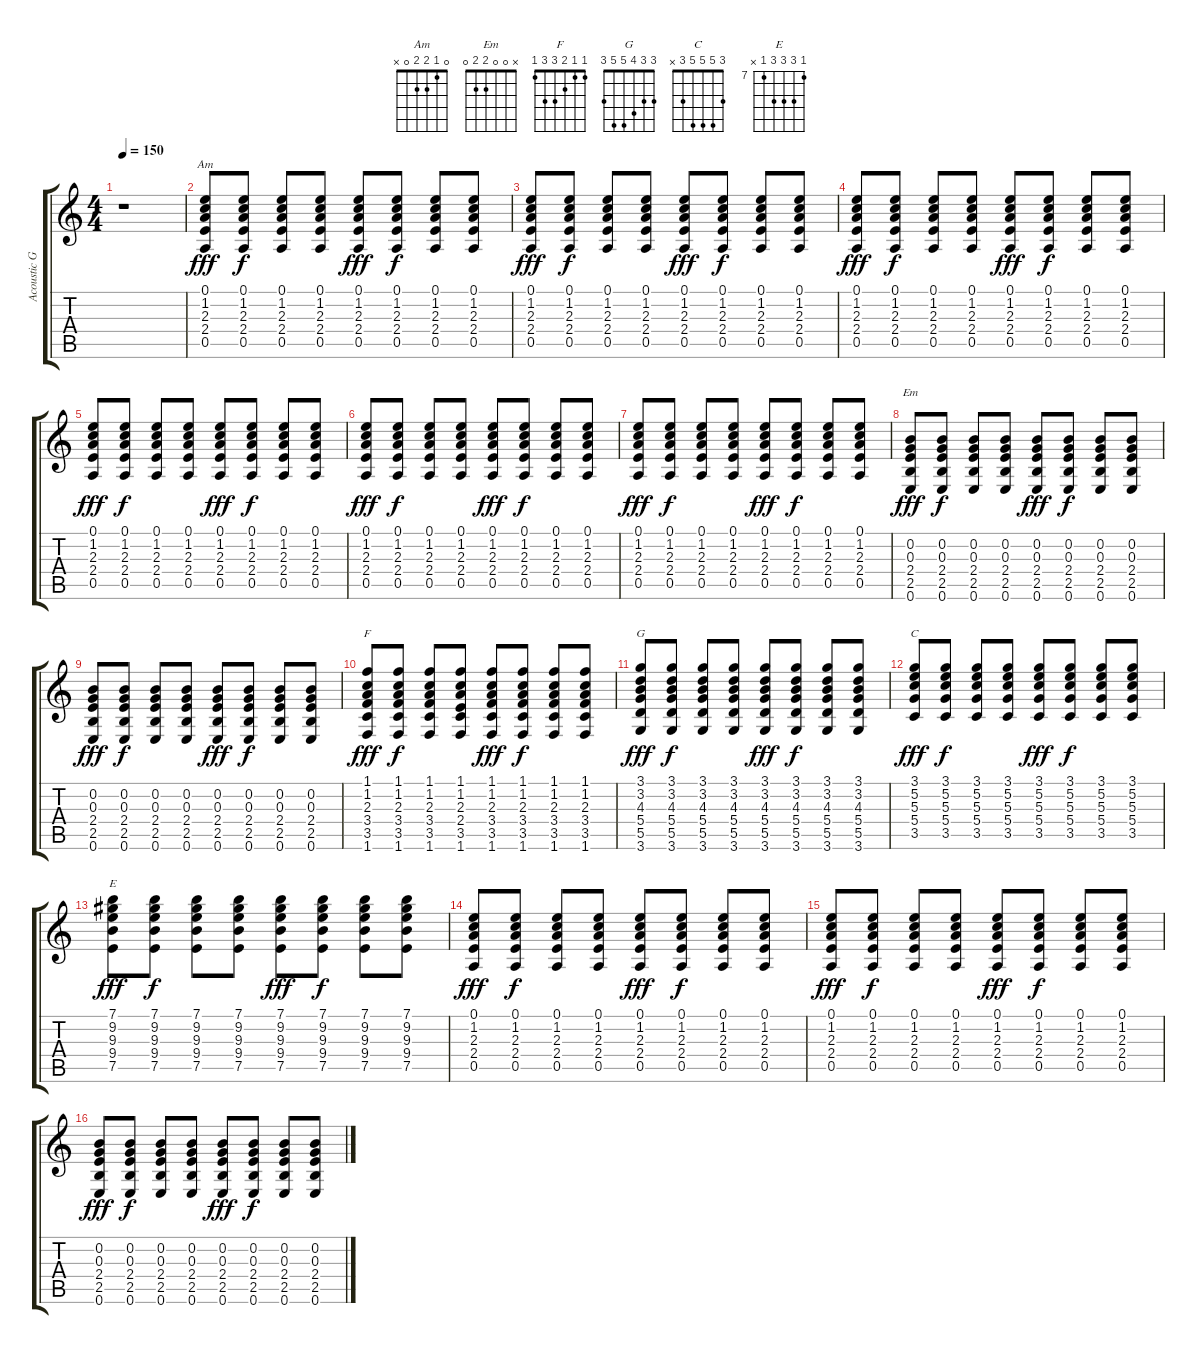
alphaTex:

\track ("Acoustic Guitar 1" "Acoustic G") {instrument acousticguitarnylon}
\staff {score tabs}
\tuning (E4 B3 G3 D3 A2 E2) {hide}
\chord ("Am" 0 1 2 2 0 x)
\chord ("Em" x 0 0 2 2 0)
\chord ("F" 1 1 2 3 3 1)
\chord ("G" 3 3 4 5 5 3)
\chord ("C" 3 5 5 5 3 x)
\chord ("E" 7 9 9 9 7 x) {firstfret 7}
\ts (4 4)
\tempo 150
\clef g2
\ks c
r.1{dy fff instrument acousticguitarnylon} |
(0.1 1.2 2.3 2.4 0.5).8{ch "Am"} (0.1 1.2 2.3 2.4 0.5).8{dy f} (0.1 1.2 2.3 2.4 0.5).8 (0.1 1.2 2.3 2.4 0.5).8 (0.1 1.2 2.3 2.4 0.5).8{dy fff} (0.1 1.2 2.3 2.4 0.5).8{dy f} (0.1 1.2 2.3 2.4 0.5).8 (0.1 1.2 2.3 2.4 0.5).8 |
(0.1 1.2 2.3 2.4 0.5).8{dy fff} (0.1 1.2 2.3 2.4 0.5).8{dy f} (0.1 1.2 2.3 2.4 0.5).8 (0.1 1.2 2.3 2.4 0.5).8 (0.1 1.2 2.3 2.4 0.5).8{dy fff} (0.1 1.2 2.3 2.4 0.5).8{dy f} (0.1 1.2 2.3 2.4 0.5).8 (0.1 1.2 2.3 2.4 0.5).8 |
(0.1 1.2 2.3 2.4 0.5).8{dy fff} (0.1 1.2 2.3 2.4 0.5).8{dy f} (0.1 1.2 2.3 2.4 0.5).8 (0.1 1.2 2.3 2.4 0.5).8 (0.1 1.2 2.3 2.4 0.5).8{dy fff} (0.1 1.2 2.3 2.4 0.5).8{dy f} (0.1 1.2 2.3 2.4 0.5).8 (0.1 1.2 2.3 2.4 0.5).8 |
(0.1 1.2 2.3 2.4 0.5).8{dy fff} (0.1 1.2 2.3 2.4 0.5).8{dy f} (0.1 1.2 2.3 2.4 0.5).8 (0.1 1.2 2.3 2.4 0.5).8 (0.1 1.2 2.3 2.4 0.5).8{dy fff} (0.1 1.2 2.3 2.4 0.5).8{dy f} (0.1 1.2 2.3 2.4 0.5).8 (0.1 1.2 2.3 2.4 0.5).8 |
(0.1 1.2 2.3 2.4 0.5).8{dy fff} (0.1 1.2 2.3 2.4 0.5).8{dy f} (0.1 1.2 2.3 2.4 0.5).8 (0.1 1.2 2.3 2.4 0.5).8 (0.1 1.2 2.3 2.4 0.5).8{dy fff} (0.1 1.2 2.3 2.4 0.5).8{dy f} (0.1 1.2 2.3 2.4 0.5).8 (0.1 1.2 2.3 2.4 0.5).8 |
(0.1 1.2 2.3 2.4 0.5).8{dy fff} (0.1 1.2 2.3 2.4 0.5).8{dy f} (0.1 1.2 2.3 2.4 0.5).8 (0.1 1.2 2.3 2.4 0.5).8 (0.1 1.2 2.3 2.4 0.5).8{dy fff} (0.1 1.2 2.3 2.4 0.5).8{dy f} (0.1 1.2 2.3 2.4 0.5).8 (0.1 1.2 2.3 2.4 0.5).8 |
(0.2 0.3 2.4 2.5 0.6).8{ch "Em" dy fff} (0.2 0.3 2.4 2.5 0.6).8{dy f} (0.2 0.3 2.4 2.5 0.6).8 (0.2 0.3 2.4 2.5 0.6).8 (0.2 0.3 2.4 2.5 0.6).8{dy fff} (0.2 0.3 2.4 2.5 0.6).8{dy f} (0.2 0.3 2.4 2.5 0.6).8 (0.2 0.3 2.4 2.5 0.6).8 |
(0.2 0.3 2.4 2.5 0.6).8{dy fff} (0.2 0.3 2.4 2.5 0.6).8{dy f} (0.2 0.3 2.4 2.5 0.6).8 (0.2 0.3 2.4 2.5 0.6).8 (0.2 0.3 2.4 2.5 0.6).8{dy fff} (0.2 0.3 2.4 2.5 0.6).8{dy f} (0.2 0.3 2.4 2.5 0.6).8 (0.2 0.3 2.4 2.5 0.6).8 |
(1.1 1.2 2.3 3.4 3.5 1.6).8{ch "F" dy fff} (1.1 1.2 2.3 3.4 3.5 1.6).8{dy f} (1.1 1.2 2.3 3.4 3.5 1.6).8 (1.1 1.2 2.3 2.4 3.5 1.6).8 (1.1 1.2 2.3 3.4 3.5 1.6).8{dy fff} (1.1 1.2 2.3 3.4 3.5 1.6).8{dy f} (1.1 1.2 2.3 3.4 3.5 1.6).8 (1.1 1.2 2.3 3.4 3.5 1.6).8 |
(3.1 3.2 4.3 5.4 5.5 3.6).8{ch "G" dy fff} (3.1 3.2 4.3 5.4 5.5 3.6).8{dy f} (3.1 3.2 4.3 5.4 5.5 3.6).8 (3.1 3.2 4.3 5.4 5.5 3.6).8 (3.1 3.2 4.3 5.4 5.5 3.6).8{dy fff} (3.1 3.2 4.3 5.4 5.5 3.6).8{dy f} (3.1 3.2 4.3 5.4 5.5 3.6).8 (3.1 3.2 4.3 5.4 5.5 3.6).8 |
(3.1 5.2 5.3 5.4 3.5).8{ch "C" dy fff} (3.1 5.2 5.3 5.4 3.5).8{dy f} (3.1 5.2 5.3 5.4 3.5).8 (3.1 5.2 5.3 5.4 3.5).8 (3.1 5.2 5.3 5.4 3.5).8{dy fff} (3.1 5.2 5.3 5.4 3.5).8{dy f} (3.1 5.2 5.3 5.4 3.5).8 (3.1 5.2 5.3 5.4 3.5).8 |
(7.1 9.2 9.3 9.4 7.5).8{ch "E" dy fff} (7.1 9.2 9.3 9.4 7.5).8{dy f} (7.1 9.2 9.3 9.4 7.5).8 (7.1 9.2 9.3 9.4 7.5).8 (7.1 9.2 9.3 9.4 7.5).8{dy fff} (7.1 9.2 9.3 9.4 7.5).8{dy f} (7.1 9.2 9.3 9.4 7.5).8 (7.1 9.2 9.3 9.4 7.5).8 |
(0.1 1.2 2.3 2.4 0.5).8{dy fff} (0.1 1.2 2.3 2.4 0.5).8{dy f} (0.1 1.2 2.3 2.4 0.5).8 (0.1 1.2 2.3 2.4 0.5).8 (0.1 1.2 2.3 2.4 0.5).8{dy fff} (0.1 1.2 2.3 2.4 0.5).8{dy f} (0.1 1.2 2.3 2.4 0.5).8 (0.1 1.2 2.3 2.4 0.5).8 |
(0.1 1.2 2.3 2.4 0.5).8{dy fff} (0.1 1.2 2.3 2.4 0.5).8{dy f} (0.1 1.2 2.3 2.4 0.5).8 (0.1 1.2 2.3 2.4 0.5).8 (0.1 1.2 2.3 2.4 0.5).8{dy fff} (0.1 1.2 2.3 2.4 0.5).8{dy f} (0.1 1.2 2.3 2.4 0.5).8 (0.1 1.2 2.3 2.4 0.5).8 |
(0.2 0.3 2.4 2.5 0.6).8{dy fff} (0.2 0.3 2.4 2.5 0.6).8{dy f} (0.2 0.3 2.4 2.5 0.6).8 (0.2 0.3 2.4 2.5 0.6).8 (0.2 0.3 2.4 2.5 0.6).8{dy fff} (0.2 0.3 2.4 2.5 0.6).8{dy f} (0.2 0.3 2.4 2.5 0.6).8 (0.2 0.3 2.4 2.5 0.6).8
